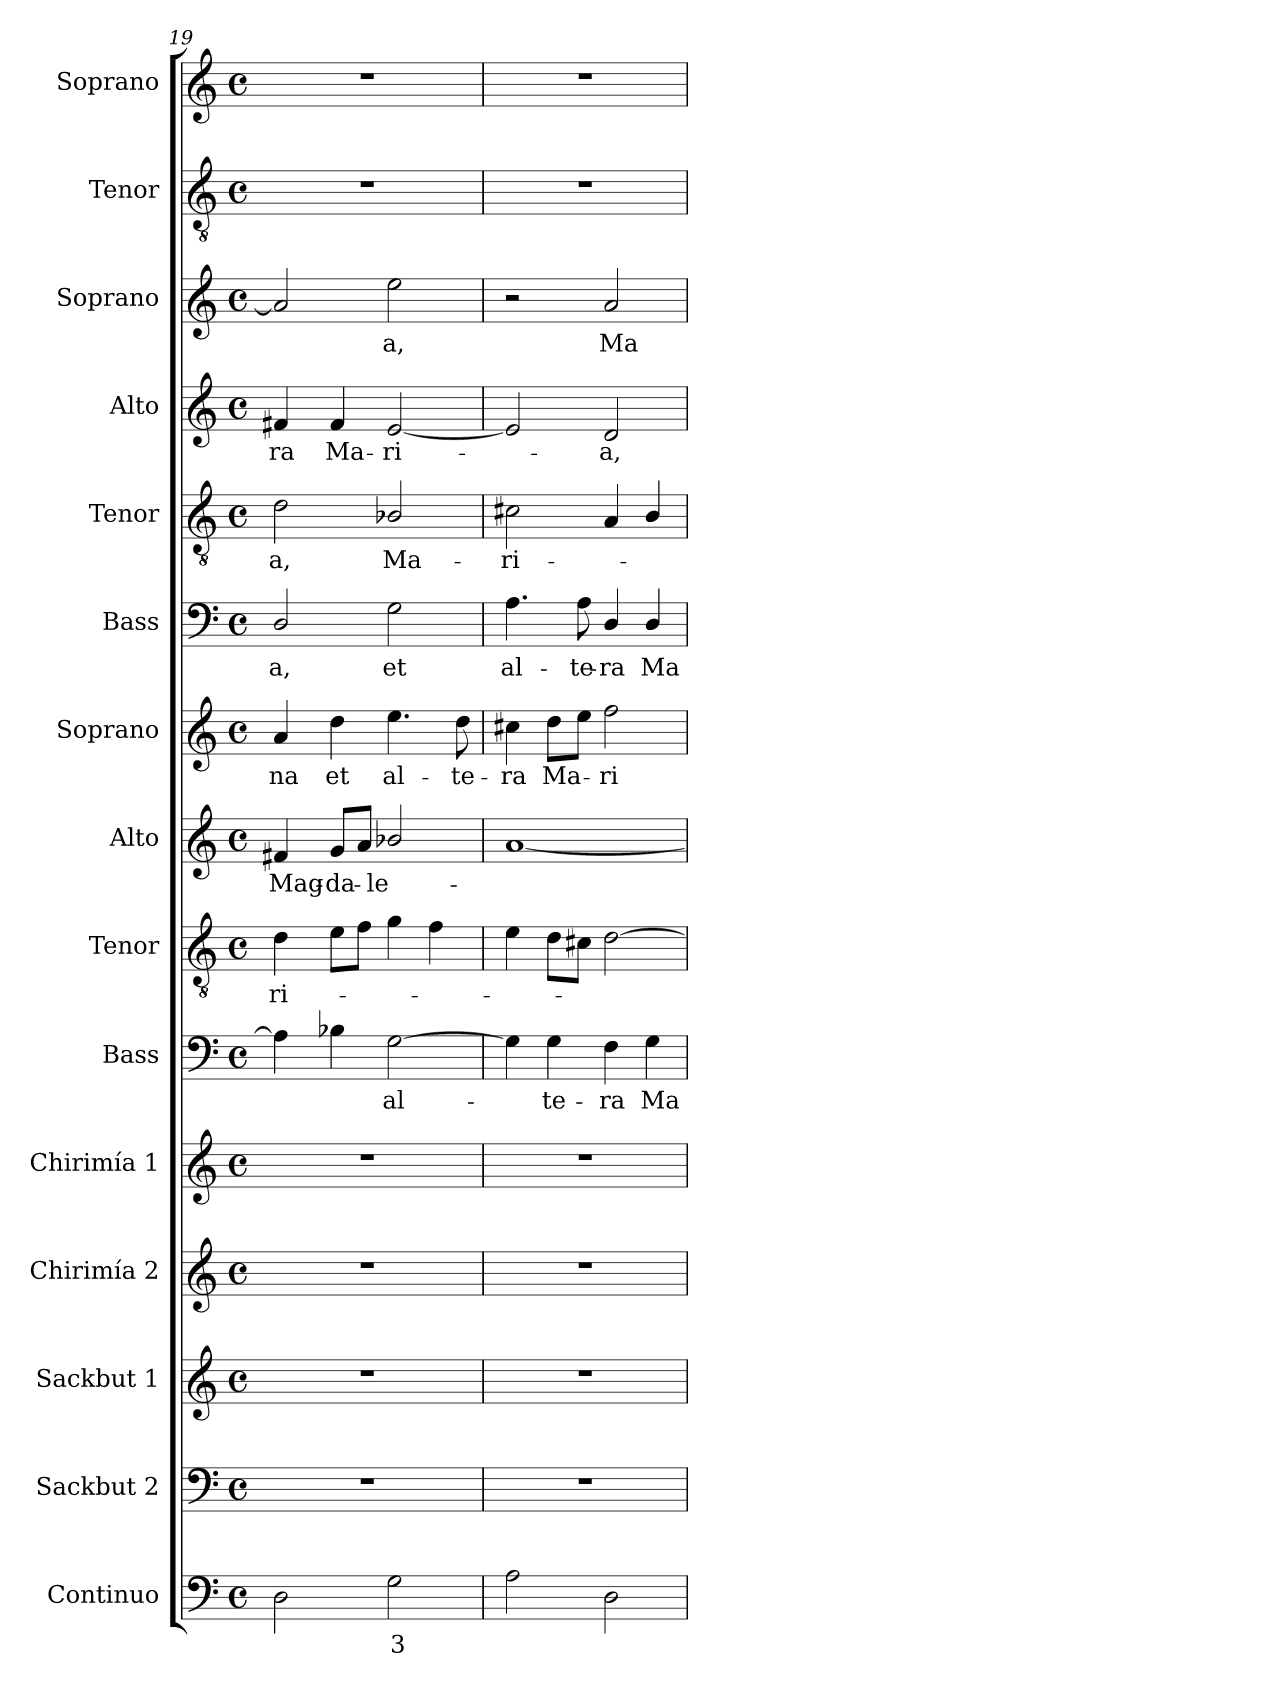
**kern	**text	**kern	**kern	**kern	**kern	**kern	**text	**kern	**text	**kern	**text	**kern	**text	**kern	**text	**kern	**text	**kern	**text	**kern	**text	**kern	**kern
*part15	*part15	*part14	*part13	*part12	*part11	*part10	*part10	*part9	*part9	*part8	*part8	*part7	*part7	*part6	*part6	*part5	*part5	*part4	*part4	*part3	*part3	*part2	*part1
*staff15	*staff15	*staff14	*staff13	*staff12	*staff11	*staff10	*staff10	*staff9	*staff9	*staff8	*staff8	*staff7	*staff7	*staff6	*staff6	*staff5	*staff5	*staff4	*staff4	*staff3	*staff3	*staff2	*staff1
*I"Continuo	*	*I"Sackbut 2	*I"Sackbut 1	*I"Chirimía 2	*I"Chirimía 1	*I"Bass	*	*I"Tenor	*	*I"Alto	*	*I"Soprano	*	*I"Bass	*	*I"Tenor	*	*I"Alto	*	*I"Soprano	*	*I"Tenor	*I"Soprano
*I'Cont.	*	*I'Scbt. 2	*I'Scbt. 1.	*I'Ch2.	*I'Ch1.	*I'B.	*	*I'T.	*	*I'A.	*	*I'S.	*	*I'B.	*	*I'T.	*	*I'A.	*	*I'S.	*	*I'T.	*I'S.
*clefF4	*	*clefF4	*clefG2	*clefG2	*clefG2	*clefF4	*	*clefGv2	*	*clefG2	*	*clefG2	*	*clefF4	*	*clefGv2	*	*clefG2	*	*clefG2	*	*clefGv2	*clefG2
*	*	*	*	*	*	*	*	*ITrd7c12	*	*	*	*	*	*	*	*ITrd7c12	*	*	*	*	*	*ITrd7c12	*
*k[]	*	*k[]	*k[]	*k[]	*k[]	*k[]	*	*k[]	*	*k[]	*	*k[]	*	*k[]	*	*k[]	*	*k[]	*	*k[]	*	*k[]	*k[]
*C:	*	*C:	*C:	*C:	*C:	*C:	*	*C:	*	*C:	*	*C:	*	*C:	*	*C:	*	*C:	*	*C:	*	*C:	*C:
*M4/4	*	*M4/4	*M4/4	*M4/4	*M4/4	*M4/4	*	*M4/4	*	*M4/4	*	*M4/4	*	*M4/4	*	*M4/4	*	*M4/4	*	*M4/4	*	*M4/4	*M4/4
*met(c)	*	*met(c)	*met(c)	*met(c)	*met(c)	*met(c)	*	*met(c)	*	*met(c)	*	*met(c)	*	*met(c)	*	*met(c)	*	*met(c)	*	*met(c)	*	*met(c)	*met(c)
=19	=19	=19	=19	=19	=19	=19	=19	=19	=19	=19	=19	=19	=19	=19	=19	=19	=19	=19	=19	=19	=19	=19	=19
!	!	!	!	!	!	!	!	!	!LO:LY:b:color=#000000	!	!	!	!	!	!	!	!	!	!	!	!	!	!
!	!	!	!	!	!	!	!	!	!	!	!LO:LY:b:color=#000000	!	!	!	!	!	!	!	!	!	!	!	!
!	!	!	!	!	!	!	!	!	!	!	!	!	!LO:LY:b:color=#000000	!	!	!	!	!	!	!	!	!	!
!	!	!	!	!	!	!	!	!	!	!	!	!	!	!	!LO:LY:b:color=#000000	!	!	!	!	!	!	!	!
!	!	!	!	!	!	!	!	!	!	!	!	!	!	!	!	!	!LO:LY:b:color=#000000	!	!	!	!	!	!
!	!	!	!	!	!	!	!	!	!	!	!	!	!	!	!	!	!	!	!LO:LY:b:color=#000000	!	!	!	!
2Di\	.	1r	1r	1r	1r	4Ai\]	.	4Di\	-ri-	4f#Xi/	Mag-	4ai/	-na	2Di/	-a,	2Di\	-a,	4f#i/	-ra	2ai/]	.	1r	1r
!	!	!	!	!	!	!	!	!	!	!	!LO:LY:b:color=#000000	!	!	!	!	!	!	!	!	!	!	!	!
!	!	!	!	!	!	!	!	!	!	!	!	!	!LO:LY:b:color=#000000	!	!	!	!	!	!	!	!	!	!
!	!	!	!	!	!	!	!	!	!	!	!	!	!	!	!	!	!	!	!LO:LY:b:color=#000000	!	!	!	!
.	.	.	.	.	.	4B-Xi\	.	8Ei\L	.	8gi/L	-da-	4ddi\	et	.	.	.	.	4f#i/	Ma-	.	.	.	.
.	.	.	.	.	.	.	.	8Fi\J	.	8ai/J	.	.	.	.	.	.	.	.	.	.	.	.	.
!	!LO:LY:b:color=#000000	!	!	!	!	!	!	!	!	!	!	!	!	!	!	!	!	!	!	!	!	!	!
!	!	!	!	!	!	!	!LO:LY:b:color=#000000	!	!	!	!	!	!	!	!	!	!	!	!	!	!	!	!
!	!	!	!	!	!	!	!	!	!	!	!LO:LY:b:color=#000000	!	!	!	!	!	!	!	!	!	!	!	!
!	!	!	!	!	!	!	!	!	!	!	!	!	!LO:LY:b:color=#000000	!	!	!	!	!	!	!	!	!	!
!	!	!	!	!	!	!	!	!	!	!	!	!	!	!	!LO:LY:b:color=#000000	!	!	!	!	!	!	!	!
!	!	!	!	!	!	!	!	!	!	!	!	!	!	!	!	!	!LO:LY:b:color=#000000	!	!	!	!	!	!
!	!	!	!	!	!	!	!	!	!	!	!	!	!	!	!	!	!	!	!LO:LY:b:color=#000000	!	!	!	!
!	!	!	!	!	!	!	!	!	!	!	!	!	!	!	!	!	!	!	!	!	!LO:LY:b:color=#000000	!	!
2Gi\	3	.	.	.	.	[>2Gi\	al-	4Gi\	.	2b-Xi/	-le-	4.eei\	al-	2Gi\	et	2BB-Xi/	Ma-	[<2ei/	-ri-	2eei\	-a,	.	.
.	.	.	.	.	.	.	.	4Fi\	.	.	.	.	.	.	.	.	.	.	.	.	.	.	.
!	!	!	!	!	!	!	!	!	!	!	!	!	!LO:LY:b:color=#000000	!	!	!	!	!	!	!	!	!	!
.	.	.	.	.	.	.	.	.	.	.	.	8ddi\	-te-	.	.	.	.	.	.	.	.	.	.
!!LO:PB:g=z
=20	=20	=20	=20	=20	=20	=20	=20	=20	=20	=20	=20	=20	=20	=20	=20	=20	=20	=20	=20	=20	=20	=20	=20
!	!	!	!	!	!	!	!	!	!	!	!	!	!LO:LY:b:color=#000000	!	!	!	!	!	!	!	!	!	!
!	!	!	!	!	!	!	!	!	!	!	!	!	!	!	!LO:LY:b:color=#000000	!	!	!	!	!	!	!	!
!	!	!	!	!	!	!	!	!	!	!	!	!	!	!	!	!	!LO:LY:b:color=#000000	!	!	!	!	!	!
2Ai\	.	1r	1r	1r	1r	4Gi\]	.	4Ei\	.	[<1ai	.	4cc#Xi\	-ra	4.Ai\	al-	2C#Xi\	-ri-	2ei/]	.	2r	.	1r	1r
!	!	!	!	!	!	!	!LO:LY:b:color=#000000	!	!	!	!	!	!	!	!	!	!	!	!	!	!	!	!
!	!	!	!	!	!	!	!	!	!	!	!	!	!LO:LY:b:color=#000000	!	!	!	!	!	!	!	!	!	!
.	.	.	.	.	.	4Gi\	-te-	8Di\L	.	.	.	8ddi\L	Ma-	.	.	.	.	.	.	.	.	.	.
!	!	!	!	!	!	!	!	!	!	!	!	!	!	!	!LO:LY:b:color=#000000	!	!	!	!	!	!	!	!
.	.	.	.	.	.	.	.	8C#Xi\J	.	.	.	8eei\J	.	8Ai\	-te-	.	.	.	.	.	.	.	.
!	!	!	!	!	!	!	!LO:LY:b:color=#000000	!	!	!	!	!	!	!	!	!	!	!	!	!	!	!	!
!	!	!	!	!	!	!	!	!	!	!	!	!	!LO:LY:b:color=#000000	!	!	!	!	!	!	!	!	!	!
!	!	!	!	!	!	!	!	!	!	!	!	!	!	!	!LO:LY:b:color=#000000	!	!	!	!	!	!	!	!
!	!	!	!	!	!	!	!	!	!	!	!	!	!	!	!	!	!	!	!LO:LY:b:color=#000000	!	!	!	!
!	!	!	!	!	!	!	!	!	!	!	!	!	!	!	!	!	!	!	!	!	!LO:LY:b:color=#000000	!	!
2Di\	.	.	.	.	.	4Fi\	-ra	[>2Di\	.	.	.	2ffi\	-ri-	4Di/	-ra	4AAi/	.	2di/	-a,	2ai/	Ma-	.	.
!	!	!	!	!	!	!	!LO:LY:b:color=#000000	!	!	!	!	!	!	!	!	!	!	!	!	!	!	!	!
!	!	!	!	!	!	!	!	!	!	!	!	!	!	!	!LO:LY:b:color=#000000	!	!	!	!	!	!	!	!
.	.	.	.	.	.	4Gi\	Ma-	.	.	.	.	.	.	4Di/	Ma-	4BBi/	.	.	.	.	.	.	.
=	=	=	=	=	=	=	=	=	=	=	=	=	=	=	=	=	=	=	=	=	=	=	=
*-	*-	*-	*-	*-	*-	*-	*-	*-	*-	*-	*-	*-	*-	*-	*-	*-	*-	*-	*-	*-	*-	*-	*-
